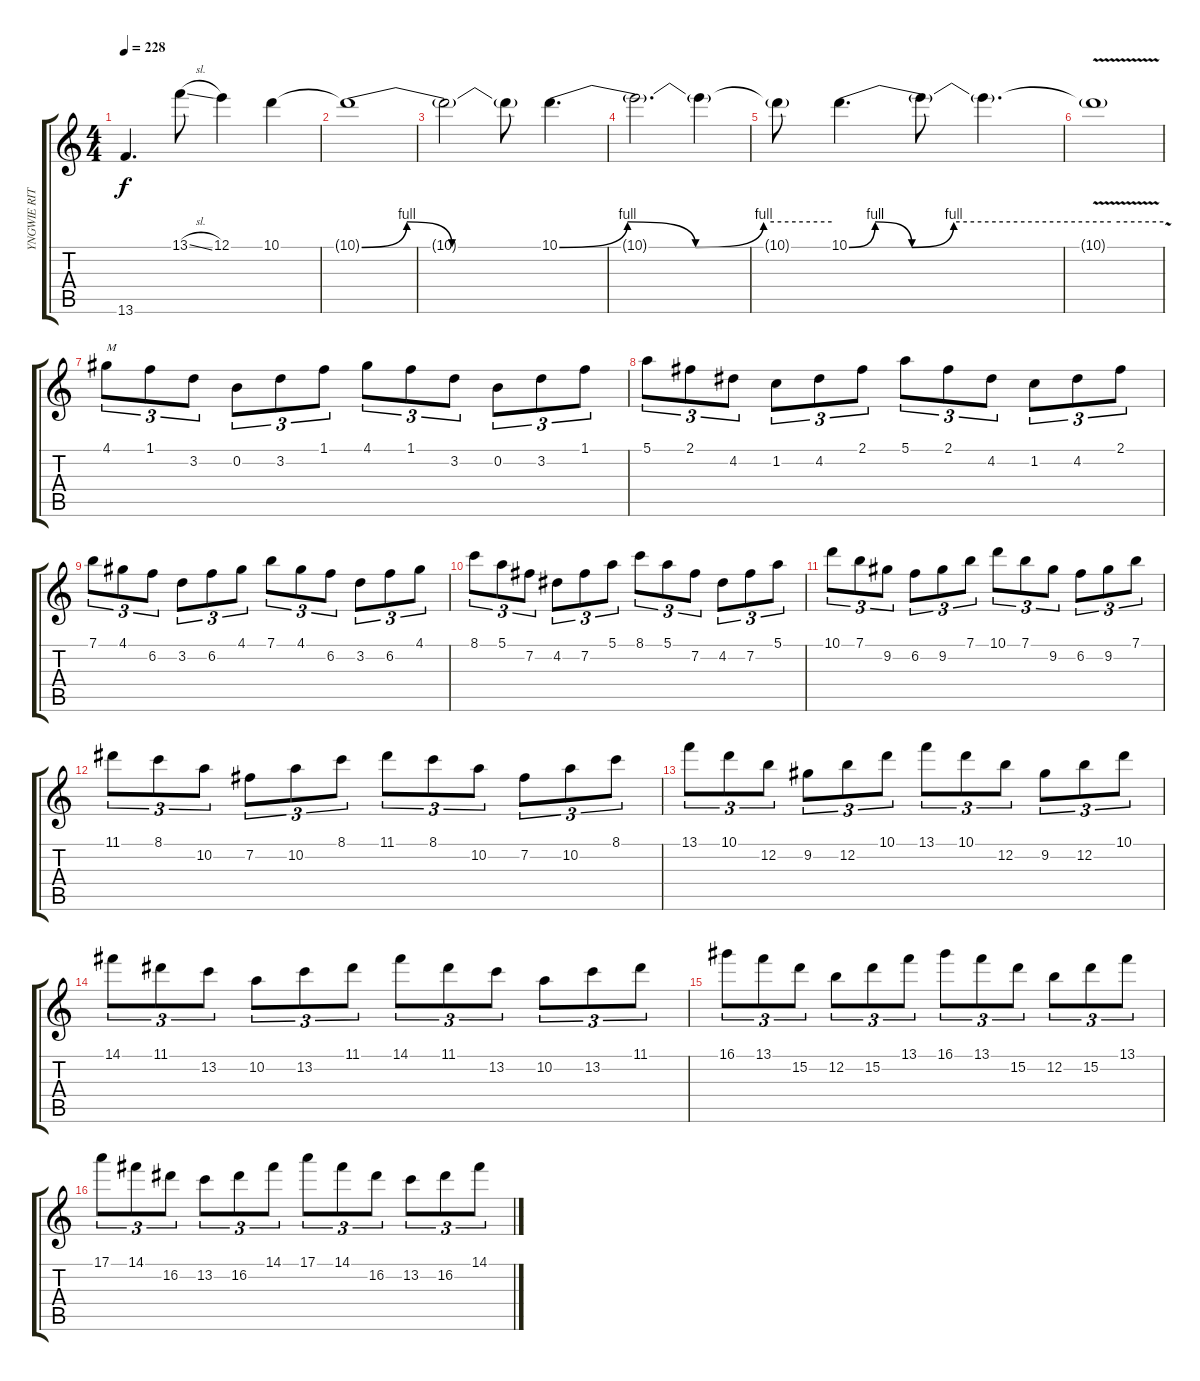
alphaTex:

\track ("YNGWIE RITHMIC GUITAR" "YNGWIE RIT") {instrument distortionguitar}
\staff {score tabs}
\tuning (E4 B3 G3 D3 A2 E2) {hide}
\ts (4 4)
\tempo 228
\clef g2
\ks c
13.6{t}.4{d dy f} 13.1{sl}.8 12.1.4 10.1.4 |
10.1{be (custom 0 0 15 4 30 0 44 0 60 0) t}.1 |
10.1{t}.2 10.1{t}.8 10.1{be (custom 0 0 15 4 30 0 45 4 60 4)}.4{d} |
10.1{t}.2{d} 10.1{t}.4 |
10.1{t}.8 10.1{be (custom 0 0 5 4 12 0 20 4 50 4 60 4)}.4{d} 10.1{t}.8 10.1{t}.4{d} |
10.1{v t}.1 |
4.1.8{tu (3 2) txt "M"} 1.1.8{tu (3 2)} 3.2.8{tu (3 2)} 0.2.8{tu (3 2)} 3.2.8{tu (3 2)} 1.1.8{tu (3 2)} 4.1.8{tu (3 2)} 1.1.8{tu (3 2)} 3.2.8{tu (3 2)} 0.2.8{tu (3 2)} 3.2.8{tu (3 2)} 1.1.8{tu (3 2)} |
5.1.8{tu (3 2)} 2.1.8{tu (3 2)} 4.2.8{tu (3 2)} 1.2.8{tu (3 2)} 4.2.8{tu (3 2)} 2.1.8{tu (3 2)} 5.1.8{tu (3 2)} 2.1.8{tu (3 2)} 4.2.8{tu (3 2)} 1.2.8{tu (3 2)} 4.2.8{tu (3 2)} 2.1.8{tu (3 2)} |
7.1.8{tu (3 2)} 4.1.8{tu (3 2)} 6.2.8{tu (3 2)} 3.2.8{tu (3 2)} 6.2.8{tu (3 2)} 4.1.8{tu (3 2)} 7.1.8{tu (3 2)} 4.1.8{tu (3 2)} 6.2.8{tu (3 2)} 3.2.8{tu (3 2)} 6.2.8{tu (3 2)} 4.1.8{tu (3 2)} |
8.1.8{tu (3 2)} 5.1.8{tu (3 2)} 7.2.8{tu (3 2)} 4.2.8{tu (3 2)} 7.2.8{tu (3 2)} 5.1.8{tu (3 2)} 8.1.8{tu (3 2)} 5.1.8{tu (3 2)} 7.2.8{tu (3 2)} 4.2.8{tu (3 2)} 7.2.8{tu (3 2)} 5.1.8{tu (3 2)} |
10.1.8{tu (3 2)} 7.1.8{tu (3 2)} 9.2.8{tu (3 2)} 6.2.8{tu (3 2)} 9.2.8{tu (3 2)} 7.1.8{tu (3 2)} 10.1.8{tu (3 2)} 7.1.8{tu (3 2)} 9.2.8{tu (3 2)} 6.2.8{tu (3 2)} 9.2.8{tu (3 2)} 7.1.8{tu (3 2)} |
11.1.8{tu (3 2)} 8.1.8{tu (3 2)} 10.2.8{tu (3 2)} 7.2.8{tu (3 2)} 10.2.8{tu (3 2)} 8.1.8{tu (3 2)} 11.1.8{tu (3 2)} 8.1.8{tu (3 2)} 10.2.8{tu (3 2)} 7.2.8{tu (3 2)} 10.2.8{tu (3 2)} 8.1.8{tu (3 2)} |
13.1.8{tu (3 2)} 10.1.8{tu (3 2)} 12.2.8{tu (3 2)} 9.2.8{tu (3 2)} 12.2.8{tu (3 2)} 10.1.8{tu (3 2)} 13.1.8{tu (3 2)} 10.1.8{tu (3 2)} 12.2.8{tu (3 2)} 9.2.8{tu (3 2)} 12.2.8{tu (3 2)} 10.1.8{tu (3 2)} |
14.1.8{tu (3 2)} 11.1.8{tu (3 2)} 13.2.8{tu (3 2)} 10.2.8{tu (3 2)} 13.2.8{tu (3 2)} 11.1.8{tu (3 2)} 14.1.8{tu (3 2)} 11.1.8{tu (3 2)} 13.2.8{tu (3 2)} 10.2.8{tu (3 2)} 13.2.8{tu (3 2)} 11.1.8{tu (3 2)} |
16.1.8{tu (3 2)} 13.1.8{tu (3 2)} 15.2.8{tu (3 2)} 12.2.8{tu (3 2)} 15.2.8{tu (3 2)} 13.1.8{tu (3 2)} 16.1.8{tu (3 2)} 13.1.8{tu (3 2)} 15.2.8{tu (3 2)} 12.2.8{tu (3 2)} 15.2.8{tu (3 2)} 13.1.8{tu (3 2)} |
17.1.8{tu (3 2)} 14.1.8{tu (3 2)} 16.2.8{tu (3 2)} 13.2.8{tu (3 2)} 16.2.8{tu (3 2)} 14.1.8{tu (3 2)} 17.1.8{tu (3 2)} 14.1.8{tu (3 2)} 16.2.8{tu (3 2)} 13.2.8{tu (3 2)} 16.2.8{tu (3 2)} 14.1.8{tu (3 2)}
